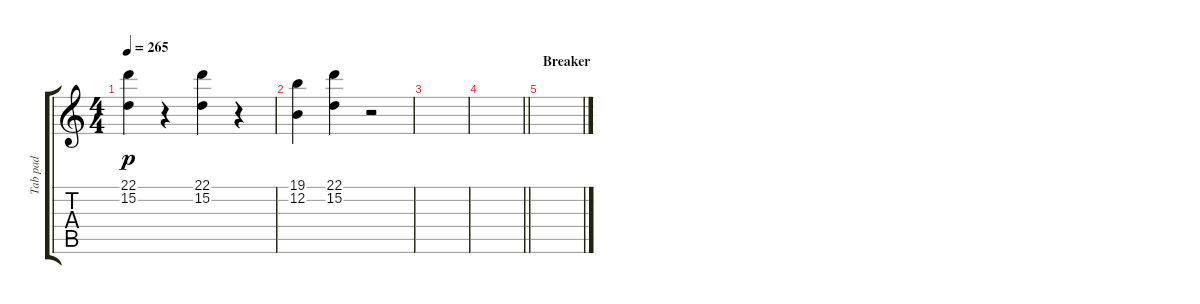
\track ("Tab pad" "Tab pad") {instrument orchestralharp}
\staff {score tabs}
\tuning (E4 B3 G3 D3 A2 E2) {hide}
\ts (4 4)
\tempo 265
\clef g2
\ks c
(22.1 15.2).4{dy p} r.4 (22.1 15.2).4 r.4 |
(19.1 12.2).4 (22.1 15.2).4 r.2 |
|
\barLineRight lightlight
|
\section ("" "Breaker")
